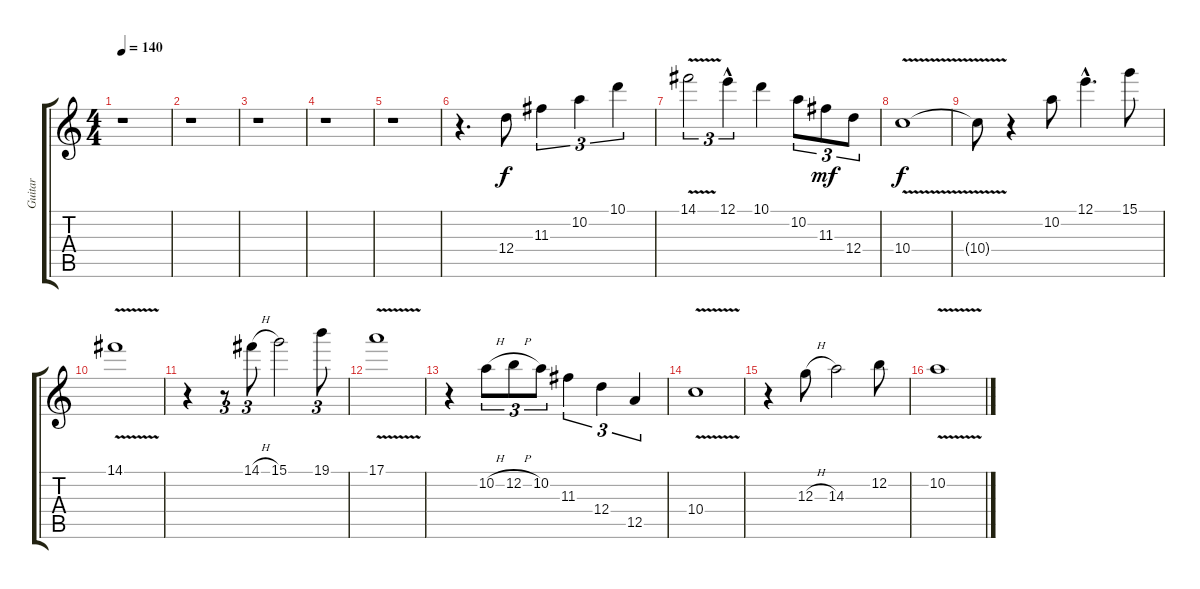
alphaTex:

\track ("Guitar" "Guitar") {instrument distortionguitar}
\staff {score tabs}
\tuning (E4 B3 G3 D3 A2 E2) {hide}
\ts (4 4)
\tempo 140
\clef g2
\ks c
r.1{dy f} |
r.1 |
r.1 |
r.1 |
r.1 |
r.4{d} 12.4.8 11.3.4{tu (3 2)} 10.2.4{tu (3 2)} 10.1.4{tu (3 2)} |
14.1{v}.2{tu (3 2)} 12.1{hac}.4{tu (3 2)} 10.1.4 10.2.8{tu (3 2)} 11.3.8{tu (3 2) dy mf} 12.4.8{tu (3 2)} |
10.4{v}.1{dy f} |
10.4{t}.8 r.4 10.2.8 12.1{hac}.4{d} 15.1.8 |
14.1{v}.1 |
r.4 r.8{tu (3 2)} 14.1{h}.8{tu (3 2)} 15.1.2 19.1.8{tu (3 2)} |
17.1{v}.1 |
r.4 10.2{h}.8{tu (3 2)} 12.2{h}.8{tu (3 2)} 10.2.8{tu (3 2)} 11.3.4{tu (3 2)} 12.4.4{tu (3 2)} 12.5.4{tu (3 2)} |
10.4{v}.1 |
r.4 12.3{h}.8 14.3.2 12.2.8 |
10.2{v}.1
